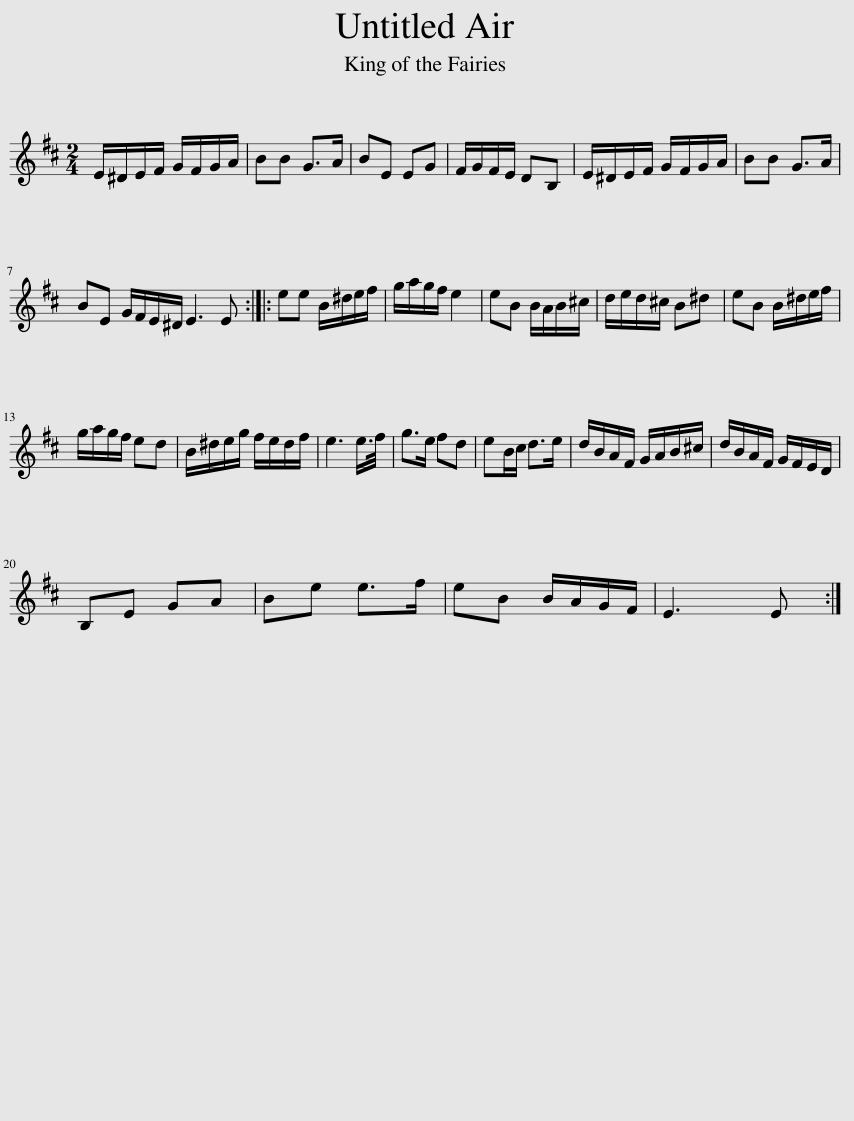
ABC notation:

X:1
L:1/8
M:2/4
I:linebreak $
K:D
V:1 treble
V:1
 E/^D/E/F/ G/F/G/A/ | BB G>A | BE EG | F/G/F/E/ DB, | E/^D/E/F/ G/F/G/A/ | %5
 BB G>A |$ BE G/F/E/^D/ E3 E :: ee B/^d/e/f/ | g/a/g/f/ e2 | eB B/A/B/^c/ | %10
 d/e/d/^c/ B^d | eB B/^d/e/f/ |$ g/a/g/f/ ed | B/^d/e/g/ f/e/d/f/ | e3 e/>f/ | %15
 g>e fd | eB/c/ d>e | d/B/A/F/ G/A/B/^c/ | d/B/A/F/ G/F/E/D/ |$ B,E GA | %20
 Be e>f | eB B/A/G/F/ | E3 E :| %23
